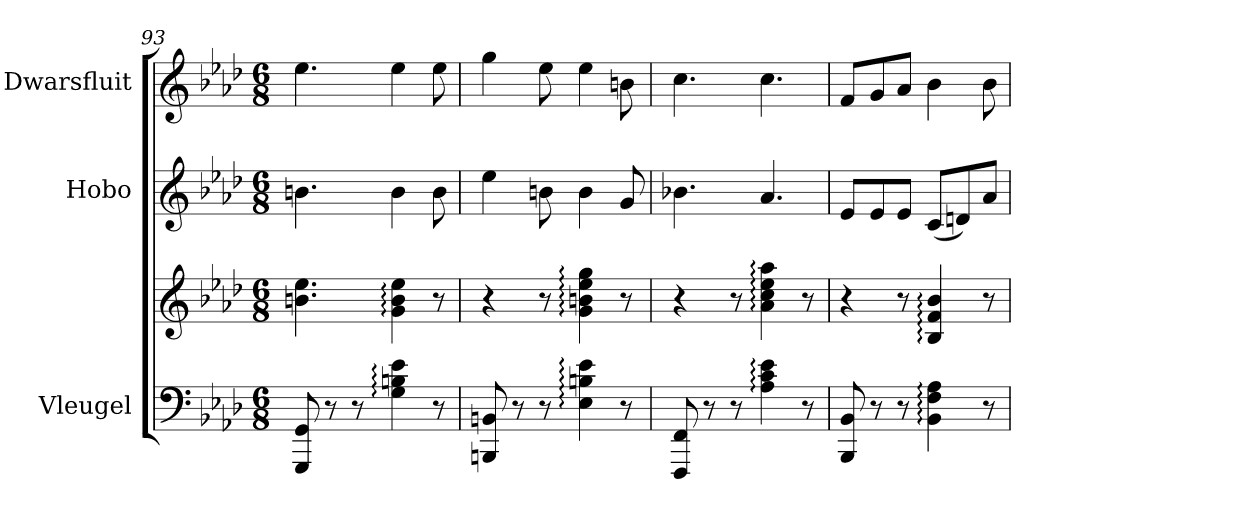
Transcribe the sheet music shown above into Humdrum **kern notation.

**kern	**kern	**kern	**kern
*part3	*part3	*part2	*part1
*staff4	*staff3	*staff2	*staff1
*I"Vleugel	*	*I"Hobo	*I"Dwarsfluit
*	*	*I'Ob.	*I'Fl.
*clefF4	*clefG2	*clefG2	*clefG2
*k[b-e-a-d-]	*k[b-e-a-d-]	*k[b-e-a-d-]	*k[b-e-a-d-]
*M6/8	*M6/8	*M6/8	*M6/8
=93	=93	=93	=93
8GGG/ 8GG/	4.bn\ 4.ee-\	4.bn\	4.ee-\
8r	.	.	.
8r	.	.	.
4G\: 4Bn\: 4e-\:	4g\: 4b\: 4ee-\:	4b\	4ee-\
8r	8r	8b\	8ee-\
=94	=94	=94	=94
8BBBn/ 8BBn/	4r	4ee-\	4gg\
8r	.	.	.
8r	8r	8bn\	8ee-\
4E-\: 4Bn\: 4e-\:	4g\: 4bn\: 4ee-\: 4gg\:	4b\	4ee-\
8r	8r	8g/	8bn\
!!LO:LB:g=z
=95	=95	=95	=95
8FFF/ 8FF/	4r	4.b-X\	4.cc\
8r	.	.	.
8r	8r	.	.
4A-\: 4c\: 4e-\:	4a-\: 4cc\: 4ee-\: 4aa-\:	4.a-/	4.cc\
8r	8r	.	.
=96	=96	=96	=96
8BBB-/ 8BB-/	4r	8e-/L	8f/L
8r	.	8e-/	8g/
8r	8r	8e-/J	8a-/J
4BB-\: 4F\: 4A-\:	4B-/: 4f/: 4b-/:	(8c/L	4b-\
.	.	8dn/)	.
8r	8r	8a-/J	8b-\
=	=	=	=
*-	*-	*-	*-
